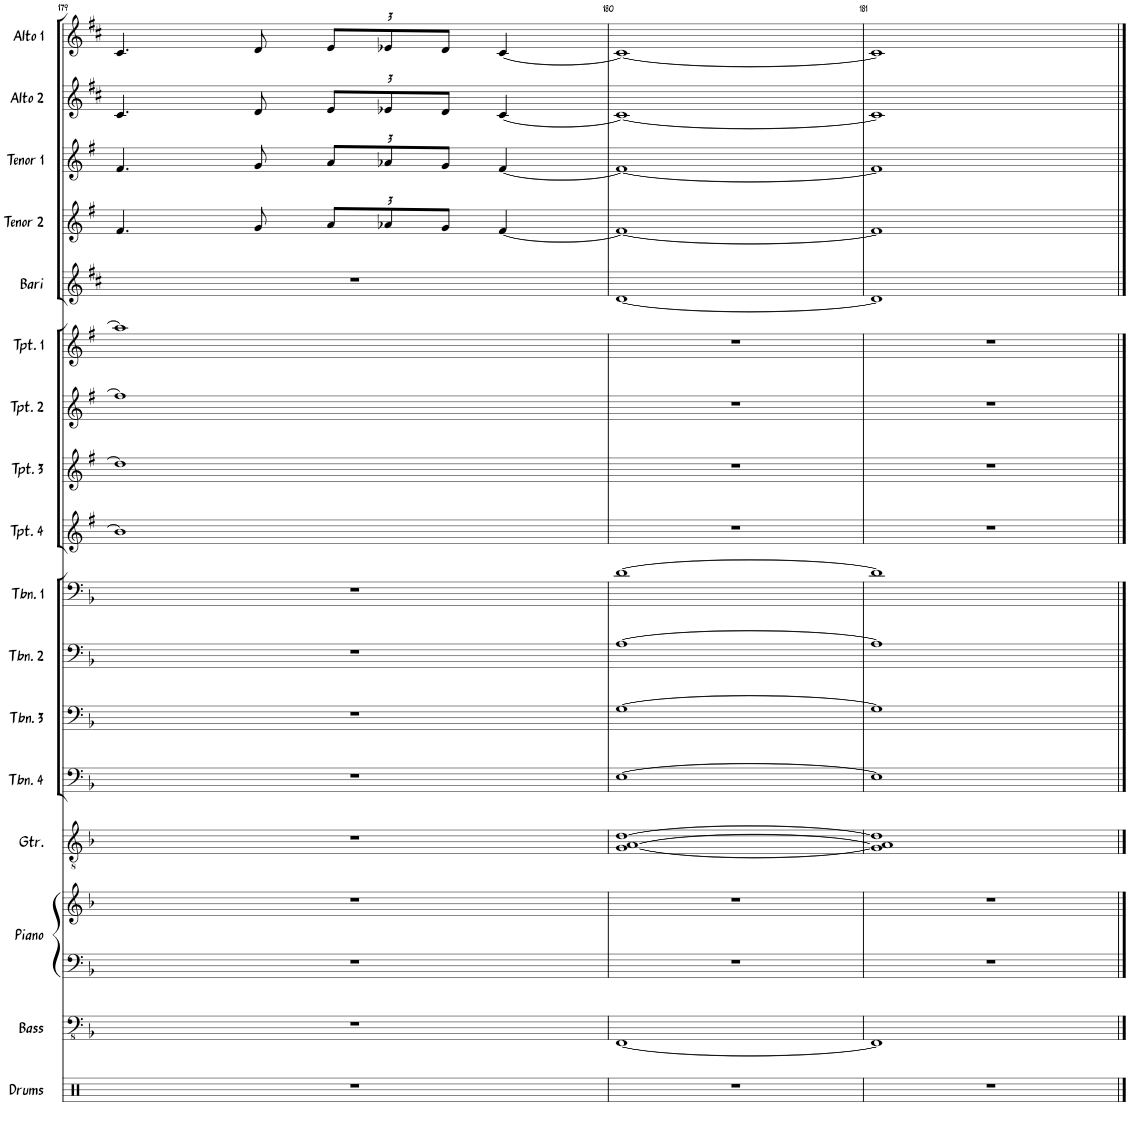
**kern	**kern	**kern	**kern	**kern	**kern	**kern	**kern	**kern	**kern	**kern	**kern	**kern	**kern	**kern	**kern	**kern	**kern
*part17	*part16	*part15	*part15	*part14	*part13	*part12	*part11	*part10	*part9	*part8	*part7	*part6	*part5	*part4	*part3	*part2	*part1
*staff18	*staff17	*staff16	*staff15	*staff14	*staff13	*staff12	*staff11	*staff10	*staff9	*staff8	*staff7	*staff6	*staff5	*staff4	*staff3	*staff2	*staff1
*I"Drums	*I"Bass	*I"Piano	*	*I"Guitar	*I"Trombone 4	*I"Trombone 3	*I"Trombone 2	*I"Trombone 1	*I"Trumpet 4	*I"Trumpet 3	*I"Trumpet 2	*I"Trumpet 1	*I"Baritone Sax	*I"Tenor Sax 2	*I"Tenor Sax 1	*I"Alto Sax 2	*I"Alto Sax 1
*I'Drums	*I'Bass	*I'Piano	*	*I'Gtr.	*I'Tbn. 4	*I'Tbn. 3	*I'Tbn. 2	*I'Tbn. 1	*I'Tpt. 4	*I'Tpt. 3	*I'Tpt. 2	*I'Tpt. 1	*I'Bari	*I'Tenor 2	*I'Tenor 1	*I'Alto 2	*I'Alto 1
!!LO:PB:g=z
*clefX	*clefFv4	*clefF4	*clefG2	*clefGv2	*clefF4	*clefF4	*clefF4	*clefF4	*clefG2	*clefG2	*clefG2	*clefG2	*clefG2	*clefG2	*clefG2	*clefG2	*clefG2
*	*	*	*	*	*	*	*	*	*Trd1c2	*Trd1c2	*Trd1c2	*Trd1c2	*Trd12c21	*Trd8c14	*Trd8c14	*Trd5c9	*Trd5c9
*k[]	*k[b-]	*k[b-]	*k[b-]	*k[b-]	*k[b-]	*k[b-]	*k[b-]	*k[b-]	*k[f#]	*k[f#]	*k[f#]	*k[f#]	*k[f#c#]	*k[f#]	*k[f#]	*k[f#c#]	*k[f#c#]
*M4/4	*M4/4	*M4/4	*M4/4	*M4/4	*M4/4	*M4/4	*M4/4	*M4/4	*M4/4	*M4/4	*M4/4	*M4/4	*M4/4	*M4/4	*M4/4	*M4/4	*M4/4
=179	=179	=179	=179	=179	=179	=179	=179	=179	=179	=179	=179	=179	=179	=179	=179	=179	=179
1r	1r	1r	1r	1r	1r	1r	1r	1r	1b]	1dd]	1ff#]	1aa]	1r	4.f#/	4.f#/	4.c#/	4.c#/
.	.	.	.	.	.	.	.	.	.	.	.	.	.	8g/	8g/	8d/	8d/
*	*	*	*	*	*	*	*	*	*	*	*	*	*	*Xbrackettup	*Xbrackettup	*Xbrackettup	*Xbrackettup
.	.	.	.	.	.	.	.	.	.	.	.	.	.	12a/L	12a/L	12e/L	12e/L
.	.	.	.	.	.	.	.	.	.	.	.	.	.	12a-X/	12a-X/	12e-X/	12e-X/
.	.	.	.	.	.	.	.	.	.	.	.	.	.	12g/J	12g/J	12d/J	12d/J
.	.	.	.	.	.	.	.	.	.	.	.	.	.	[4f#/	[4f#/	[4c#/	[4c#/
=180	=180	=180	=180	=180	=180	=180	=180	=180	=180	=180	=180	=180	=180	=180	=180	=180	=180
1r	[1FFF	1r	1r	[1G [1A [1d	[1E	[1G	[1A	[1d	1r	1r	1r	1r	[1d	1f#_	1f#_	1c#_	1c#_
=181	=181	=181	=181	=181	=181	=181	=181	=181	=181	=181	=181	=181	=181	=181	=181	=181	=181
1r	1FFF]	1r	1r	1G] 1A] 1d]	1E]	1G]	1A]	1d]	1r	1r	1r	1r	1d]	1f#]	1f#]	1c#]	1c#]
==	==	==	==	==	==	==	==	==	==	==	==	==	==	==	==	==	==
*-	*-	*-	*-	*-	*-	*-	*-	*-	*-	*-	*-	*-	*-	*-	*-	*-	*-
